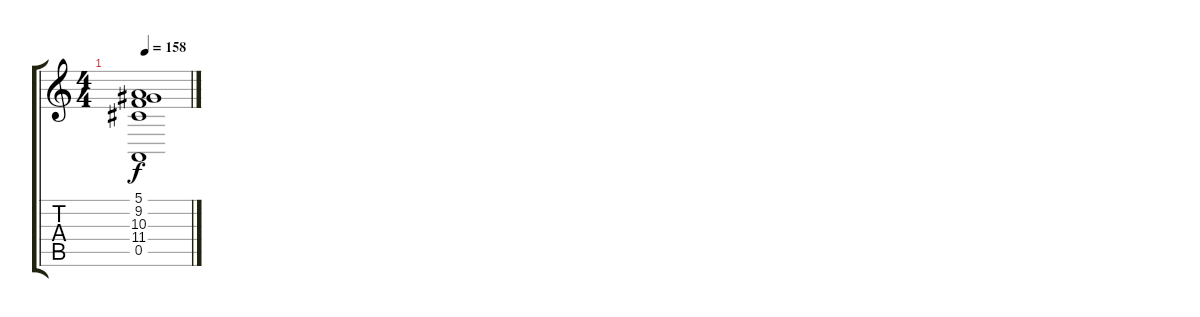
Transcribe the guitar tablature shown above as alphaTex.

\track "" {instrument stringensemble2}
\staff {score tabs}
\tuning (E4 B3 G3 D3 A2 E2) {hide}
\ts (4 4)
\tempo 158
\clef g2
\ks c
(5.1{t} 9.2{t} 10.3{t} 11.4{t} 0.5).1{dy f}
